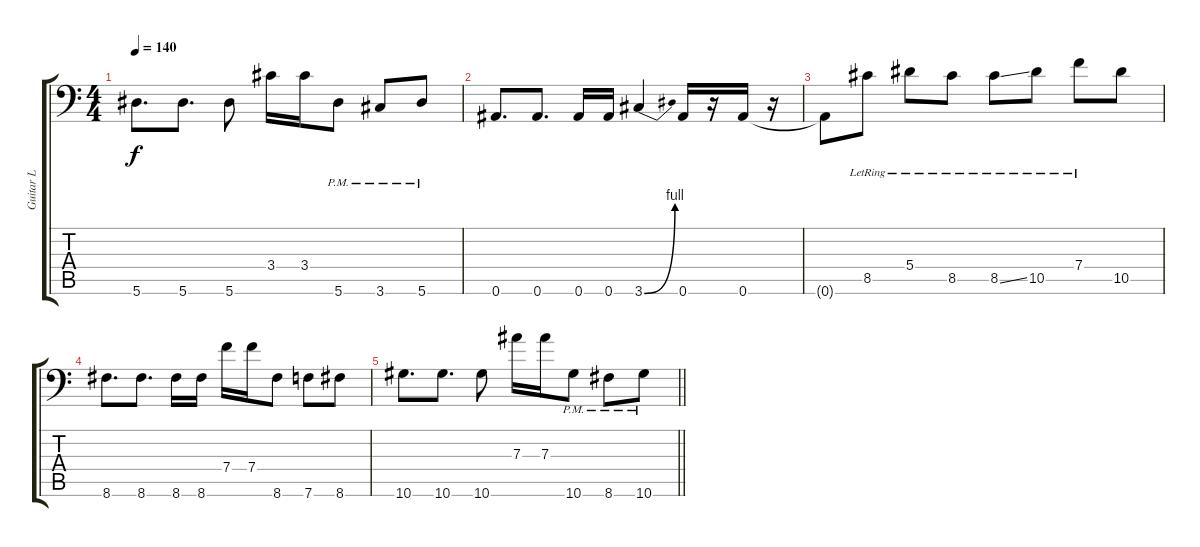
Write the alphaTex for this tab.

\track ("Guitar L" "Guitar L") {instrument distortionguitar}
\staff {score tabs}
\tuning (C4 G3 Eb3 Bb2 F2 Bb1) {hide}
\ts (4 4)
\tempo 140
\clef f4
\ks c
5.6.8{d dy f} 5.6.8{d} 5.6.8 3.4.16 3.4.16 5.6{pm}.8 3.6{pm}.8 5.6{pm}.8 |
0.6.8{d} 0.6.8{d} 0.6.16 0.6.16 3.6{be (bend 0 0 60 4)}.4 0.6.16 r.16 0.6.16 r.16 |
0.6{t}.8 8.5{lr}.8 5.4{lr}.8 8.5{lr}.8 8.5{ss lr}.8 10.5{lr}.8 7.4{lr}.8 10.5.8 |
8.6.8{d} 8.6.8{d} 8.6.16 8.6.16 7.4.16 7.4.16 8.6.8 7.6.8 8.6.8 |
\barLineRight lightlight
10.6.8{d} 10.6.8{d} 10.6.8 7.3.16 7.3.16 10.6{pm}.8 8.6{pm}.8 10.6{pm}.8
